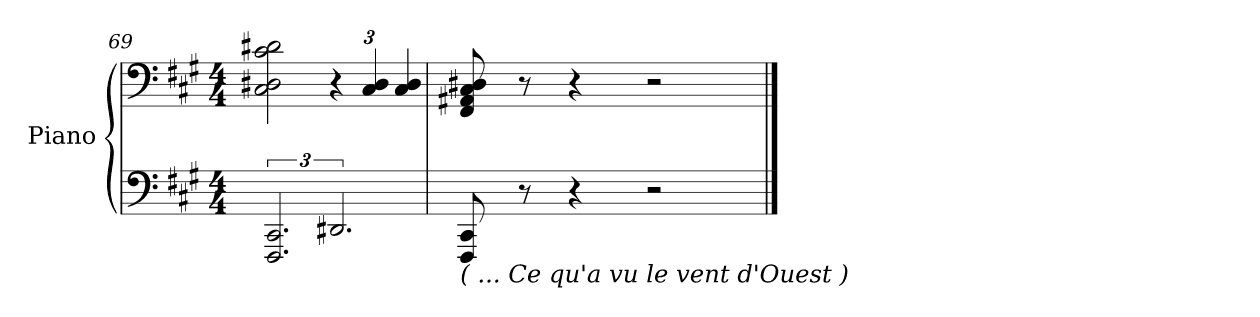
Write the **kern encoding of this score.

**kern	**kern
*part1	*part1
*staff2	*staff1
*I"Piano	*
*I'Pno.	*
*clefF4	*clefF4
*k[f#c#g#]	*k[f#c#g#]
*M4/4	*M4/4
=69	=69
3.FFF# 3.CC#	2C#\ 2D#X\ 2c#\ 2d#X\
*	*Xbrackettup
3.DD#X	6r
.	6C#/ 6D#/
.	6C#/ 6D#/
=70	=70
!LO:TX:b:i:t=( ... Ce qu'a vu le vent d'Ouest )	!
8FFF#/ 8CC#/	8FF#/ 8AA#X/ 8C#/ 8D#X/
8r	8r
4r	4r
2r	2r
==	==
*-	*-
